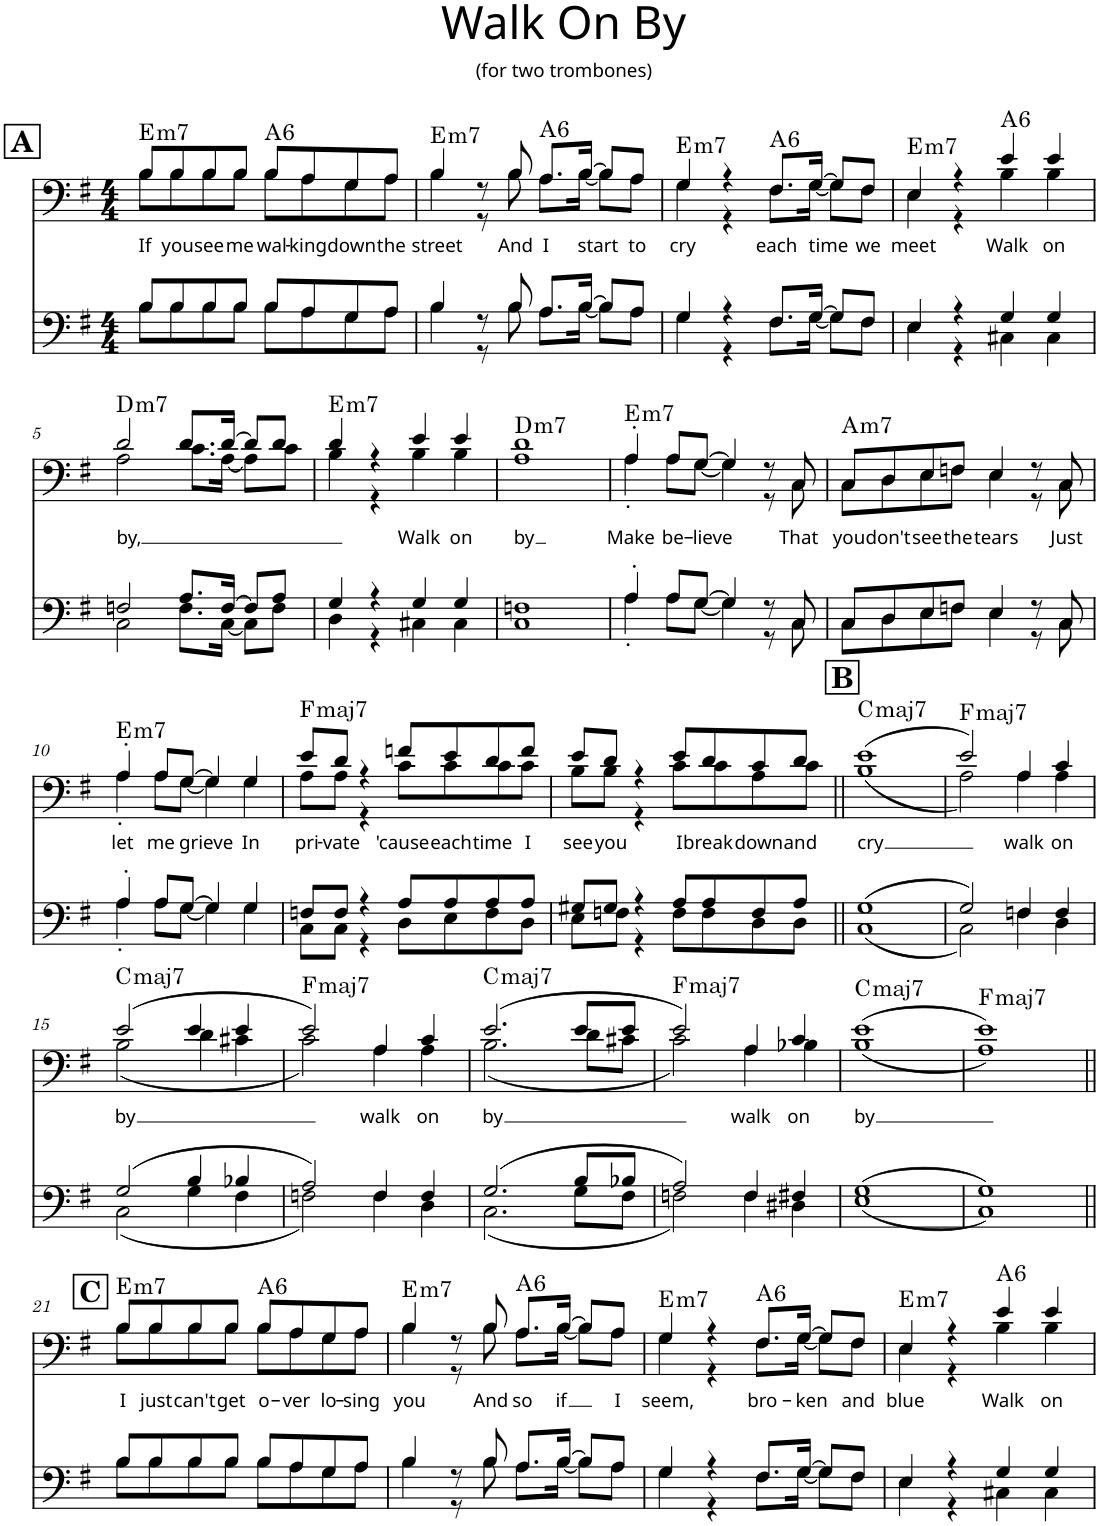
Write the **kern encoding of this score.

**kern	**kern	**text	**harte
*part2	*part1	*part1	*part1
*staff2	*staff1	*staff1	*
*I"Piano	*I"Piano	*	*
*I'Pno	*I'Pno	*	*
*clefF4	*clefF4	*	*
*k[f#]	*k[f#]	*	*
*M4/4	*M4/4	*	*
!!LO:REH:place=s1:a:B:cj:fs=14:t=A
=1	=1	=1	=1
*^	*	*	*
!	!	!	!LO:LY:b	!LO:H:kt=m7
*	*	*^	*	*
8B/L	8B\L	8B/L	8B\L	If	E:min7
!	!	!	!	!LO:LY:b	!
8B/	8B\	8B/	8B\	you	.
!	!	!	!	!LO:LY:b	!
8B/	8B\	8B/	8B\	see	.
!	!	!	!	!LO:LY:b	!
8B/J	8B\J	8B/J	8B\J	me	.
!	!	!	!	!LO:LY:b	!LO:H:kt=6
8B/L	8B\L	8B/L	8B\L	wal-	A:maj6
!	!	!	!	!LO:LY:b	!
8A/	8A\	8A/	8A\	-king	.
!	!	!	!	!LO:LY:b	!
8G/	8G\	8G/	8G\	down	.
!	!	!	!	!LO:LY:b	!
8A/J	8A\J	8A/J	8A\J	the	.
=2	=2	=2	=2	=2	=2
!	!	!	!	!LO:LY:b	!LO:H:kt=m7
4B/	4B\	4B/	4B\	street	E:min7
8r	8r	8r	8r	.	.
!	!	!	!	!LO:LY:b	!
8B/	8B\	8B/	8B\	And	.
!	!	!	!	!LO:LY:b	!LO:H:kt=6
8.A/L	8.A\L	8.A/L	8.A\L	I	A:maj6
!	!	!	!	!LO:LY:b	!
[16B/Jk	[16B\Jk	[16B/Jk	[16B\Jk	start	.
8B/L]	8B\L]	8B/L]	8B\L]	.	.
!	!	!	!	!LO:LY:b	!
8A/J	8A\J	8A/J	8A\J	to	.
=3	=3	=3	=3	=3	=3
!	!	!	!	!LO:LY:b	!LO:H:kt=m7
4G/	4G\	4G/	4G\	cry	E:min7
4r	4r	4r	4r	.	.
!	!	!	!	!LO:LY:b	!LO:H:kt=6
8.F#/L	8.F#\L	8.F#/L	8.F#\L	each	A:maj6
!	!	!	!	!LO:LY:b	!
[16G/Jk	[16G\Jk	[16G/Jk	[16G\Jk	time	.
8G/L]	8G\L]	8G/L]	8G\L]	.	.
!	!	!	!	!LO:LY:b	!
8F#/J	8F#\J	8F#/J	8F#\J	we	.
=4	=4	=4	=4	=4	=4
!	!	!	!	!LO:LY:b	!LO:H:kt=m7
4E/	4E\	4E/	4E\	meet	E:min7
4r	4r	4r	4r	.	.
!	!	!	!	!LO:LY:b	!LO:H:kt=6
4G/	4C#X\	4e/	4B\	Walk	A:maj6
!	!	!	!	!LO:LY:b	!
4G/	4C#\	4e/	4B\	on	.
!!LO:LB:g=z	!!
=5	=5	=5	=5	=5	=5
!	!	!	!	!LO:LY:b	!LO:H:kt=m7
2Fn/	2C\	2d/	2A\	by,	D:min7
8.A/L	8.F\L	8.d/L	8.c\L	.	.
[16F/Jk	[16C\Jk	[16d/Jk	[16A\Jk	.	.
8F/L]	8C\L]	8d/L]	8A\L]	.	.
8A/J	8F\J	8d/J	8c\J	.	.
=6	=6	=6	=6	=6	=6
!	!	!	!	!	!LO:H:kt=m7
4G/	4D\	4d/	4B\	.	E:min7
4r	4r	4r	4r	.	.
!	!	!	!	!LO:LY:b	!
4G/	4C#X\	4e/	4B\	Walk	.
!	!	!	!	!LO:LY:b	!
4G/	4C#\	4e/	4B\	on	.
=7	=7	=7	=7	=7	=7
!	!	!	!	!LO:LY:b	!LO:H:kt=m7
1Fn	1C	1d	1A	by	D:min7
=8	=8	=8	=8	=8	=8
!	!	!	!	!LO:LY:b	!LO:H:kt=m7
4A'/	4A'\	4A'/	4A'\	Make	E:min7
!	!	!	!	!LO:LY:b	!
8A/L	8A\L	8A/L	8A\L	be-	.
!	!	!	!	!LO:LY:b	!
[8G/J	[8G\J	[8G/J	[8G\J	-lieve	.
4G/]	4G\]	4G/]	4G\]	.	.
8r	8r	8r	8r	.	.
!	!	!	!	!LO:LY:b	!
8C/	8C\	8C/	8C\	That	.
=9	=9	=9	=9	=9	=9
!	!	!	!	!LO:LY:b	!LO:H:kt=m7
8C/L	8C\L	8C/L	8C\L	you	A:min7
!	!	!	!	!LO:LY:b	!
8D/	8D\	8D/	8D\	don't	.
!	!	!	!	!LO:LY:b	!
8E/	8E\	8E/	8E\	see	.
!	!	!	!	!LO:LY:b	!
8Fn/J	8F\J	8Fn/J	8F\J	the	.
!	!	!	!	!LO:LY:b	!
4E/	4E\	4E/	4E\	tears	.
8r	8r	8r	8r	.	.
!	!	!	!	!LO:LY:b	!
8C/	8C\	8C/	8C\	Just	.
!!LO:LB:g=z	!!
=10	=10	=10	=10	=10	=10
!	!	!	!	!LO:LY:b	!LO:H:kt=m7
4A'/	4A'\	4A'/	4A'\	let	E:min7
!	!	!	!	!LO:LY:b	!
8A/L	8A\L	8A/L	8A\L	me	.
!	!	!	!	!LO:LY:b	!
[8G/J	[8G\J	[8G/J	[8G\J	grieve	.
4G/]	4G\]	4G/]	4G\]	.	.
!	!	!	!	!LO:LY:b	!
4G/	4G\	4G/	4G\	In	.
=11	=11	=11	=11	=11	=11
!	!	!	!	!LO:LY:b	!LO:H:kt=maj7
8Fn/L	8C\L	8e/L	8A\L	pri-	F:maj7
!	!	!	!	!LO:LY:b	!
8F/J	8C\J	8d/J	8A\J	-vate	.
4r	4r	4r	4r	.	.
!	!	!	!	!LO:LY:b	!
8A/L	8D\L	8fn/L	8c\L	'cause	.
!	!	!	!	!LO:LY:b	!
8A/	8E\	8e/	8c\	each	.
!	!	!	!	!LO:LY:b	!
8A/	8F\	8d/	8c\	time	.
!	!	!	!	!LO:LY:b	!
8A/J	8D\J	8f/J	8c\J	I	.
=12	=12	=12	=12	=12	=12
!	!	!	!	!LO:LY:b	!
8G#X/L	8E\L	8e/L	8B\L	see	.
!	!	!	!	!LO:LY:b	!
8G#/J	8Fn\J	8d/J	8B\J	you	.
4r	4r	4r	4r	.	.
!	!	!	!	!LO:LY:b	!
8A/L	8F\L	8e/L	8c\L	I	.
!	!	!	!	!LO:LY:b	!
8A/	8F\	8d/	8c\	break	.
!	!	!	!	!LO:LY:b	!
8F/	8D\	8c/	8A\	down	.
!	!	!	!	!LO:LY:b	!
8A/J	8D\J	8d/J	8c\J	and	.
!!LO:REH:place=s1:a:B:cj:fs=14:t=B	!!
=13||	=13||	=13||	=13||	=13||	=13||
!	!	!	!	!LO:LY:b	!LO:H:kt=maj7
(1G	(1C	(1e	(1B	cry	C:maj7
=14	=14	=14	=14	=14	=14
!	!	!	!	!	!LO:H:kt=maj7
2G/)	2C\)	2e/)	2A\)	.	F:maj7
!	!	!	!	!LO:LY:b	!
4Fn/	4F\	4A/	4A\	walk	.
!	!	!	!	!LO:LY:b	!
4F/	4D\	4c/	4A\	on	.
!!LO:LB:g=z	!!
=15	=15	=15	=15	=15	=15
!	!	!	!	!LO:LY:b	!LO:H:kt=maj7
(2G/	(2C\	(2e/	(2B\	by	C:maj7
4B/	4G\	4e/	4d\	.	.
4B-X/	4F#\	4e/	4c#X\	.	.
=16	=16	=16	=16	=16	=16
!	!	!	!	!	!LO:H:kt=maj7
2A/)	2Fn\)	2e/)	2c\)	.	F:maj7
!	!	!	!	!LO:LY:b	!
4F/	4F\	4A/	4A\	walk	.
!	!	!	!	!LO:LY:b	!
4F/	4D\	4c/	4A\	on	.
=17	=17	=17	=17	=17	=17
!	!	!	!	!LO:LY:b	!LO:H:kt=maj7
(2.G/	(2.C\	(2.e/	(2.B\	by	C:maj7
8B/L	8G\L	8e/L	8d\L	.	.
8B-X/J	8F#\J	8e/J	8c#X\J	.	.
=18	=18	=18	=18	=18	=18
!	!	!	!	!	!LO:H:kt=maj7
2A/)	2Fn\)	2e/)	2c\)	.	F:maj7
!	!	!	!	!LO:LY:b	!
4F/	4F\	4A/	4A\	walk	.
!	!	!	!	!LO:LY:b	!
4F#X/	4D#X\	4c/	4B-X\	on	.
=19	=19	=19	=19	=19	=19
!	!	!	!	!LO:LY:b	!LO:H:kt=maj7
(1G	(1E	(1e	(1B	by	C:maj7
=20	=20	=20	=20	=20	=20
!	!	!	!	!	!LO:H:kt=maj7
1G)	1C)	1e)	1A)	.	F:maj7
!!LO:LB:g=z	!!
!!LO:REH:place=s1:a:B:cj:fs=14:t=C	!!
=21||	=21||	=21||	=21||	=21||	=21||
!	!	!	!	!LO:LY:b	!LO:H:kt=m7
8B/L	8B\L	8B/L	8B\L	I	E:min7
!	!	!	!	!LO:LY:b	!
8B/	8B\	8B/	8B\	just	.
!	!	!	!	!LO:LY:b	!
8B/	8B\	8B/	8B\	can't	.
!	!	!	!	!LO:LY:b	!
8B/J	8B\J	8B/J	8B\J	get	.
!	!	!	!	!LO:LY:b	!LO:H:kt=6
8B/L	8B\L	8B/L	8B\L	o-	A:maj6
!	!	!	!	!LO:LY:b	!
8A/	8A\	8A/	8A\	-ver	.
!	!	!	!	!LO:LY:b	!
8G/	8G\	8G/	8G\	lo-	.
!	!	!	!	!LO:LY:b	!
8A/J	8A\J	8A/J	8A\J	-sing	.
=22	=22	=22	=22	=22	=22
!	!	!	!	!LO:LY:b	!LO:H:kt=m7
4B/	4B\	4B/	4B\	you	E:min7
8r	8r	8r	8r	.	.
!	!	!	!	!LO:LY:b	!
8B/	8B\	8B/	8B\	And	.
!	!	!	!	!LO:LY:b	!LO:H:kt=6
8.A/L	8.A\L	8.A/L	8.A\L	so	A:maj6
!	!	!	!	!LO:LY:b	!
[16B/Jk	[16B\Jk	[16B/Jk	[16B\Jk	if	.
8B/L]	8B\L]	8B/L]	8B\L]	.	.
!	!	!	!	!LO:LY:b	!
8A/J	8A\J	8A/J	8A\J	I	.
=23	=23	=23	=23	=23	=23
!	!	!	!	!LO:LY:b	!LO:H:kt=m7
4G/	4G\	4G/	4G\	seem,	E:min7
4r	4r	4r	4r	.	.
!	!	!	!	!LO:LY:b	!LO:H:kt=6
8.F#/L	8.F#\L	8.F#/L	8.F#\L	bro-	A:maj6
!	!	!	!	!LO:LY:b	!
[16G/Jk	[16G\Jk	[16G/Jk	[16G\Jk	-ken	.
8G/L]	8G\L]	8G/L]	8G\L]	.	.
!	!	!	!	!LO:LY:b	!
8F#/J	8F#\J	8F#/J	8F#\J	and	.
=24	=24	=24	=24	=24	=24
!	!	!	!	!LO:LY:b	!LO:H:kt=m7
4E/	4E\	4E/	4E\	blue	E:min7
4r	4r	4r	4r	.	.
!	!	!	!	!LO:LY:b	!LO:H:kt=6
4G/	4C#X\	4e/	4B\	Walk	A:maj6
!	!	!	!	!LO:LY:b	!
4G/	4C#\	4e/	4B\	on	.
*v	*v	*	*	*	*
*	*v	*v	*	*
=	=	=	=
*-	*-	*-	*-
